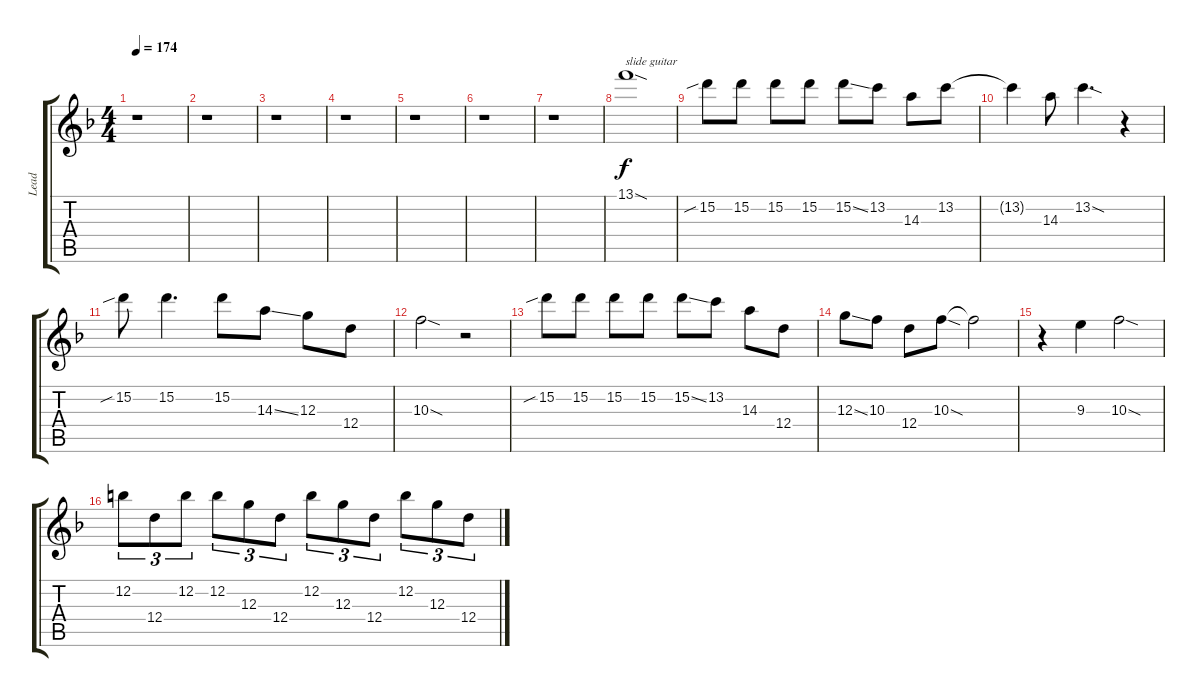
\track ("Lead" "Lead") {instrument overdrivenguitar}
\staff {score tabs}
\tuning (E4 B3 G3 D3 A2 E2) {hide}
\ts (4 4)
\tempo 174
\clef g2
\ks dminor
r.1{dy f} |
r.1 |
r.1 |
r.1 |
r.1 |
r.1 |
r.1 |
13.1{sod}.1{txt "slide guitar"} |
15.2{sib}.8 15.2.8 15.2.8 15.2.8 15.2{ss}.8 13.2.8 14.3.8 13.2.8 |
13.2{t}.4 14.3.8 13.2{sod}.4{d} r.4 |
15.2{sib}.8 15.2.4{d} 15.2.8 14.3{ss}.8 12.3.8 12.4.8 |
10.3{sod}.2 r.2 |
15.2{sib}.8 15.2.8 15.2.8 15.2.8 15.2{ss}.8 13.2.8 14.3.8 12.4.8 |
12.3{ss}.8 10.3.8 12.4.8 10.3{sod}.8 10.3{t}.2 |
r.4 9.3.4 10.3{sod}.2 |
12.2.8{tu (3 2)} 12.4.8{tu (3 2)} 12.2.8{tu (3 2)} 12.2.8{tu (3 2)} 12.3.8{tu (3 2)} 12.4.8{tu (3 2)} 12.2.8{tu (3 2)} 12.3.8{tu (3 2)} 12.4.8{tu (3 2)} 12.2.8{tu (3 2)} 12.3.8{tu (3 2)} 12.4.8{tu (3 2)}
